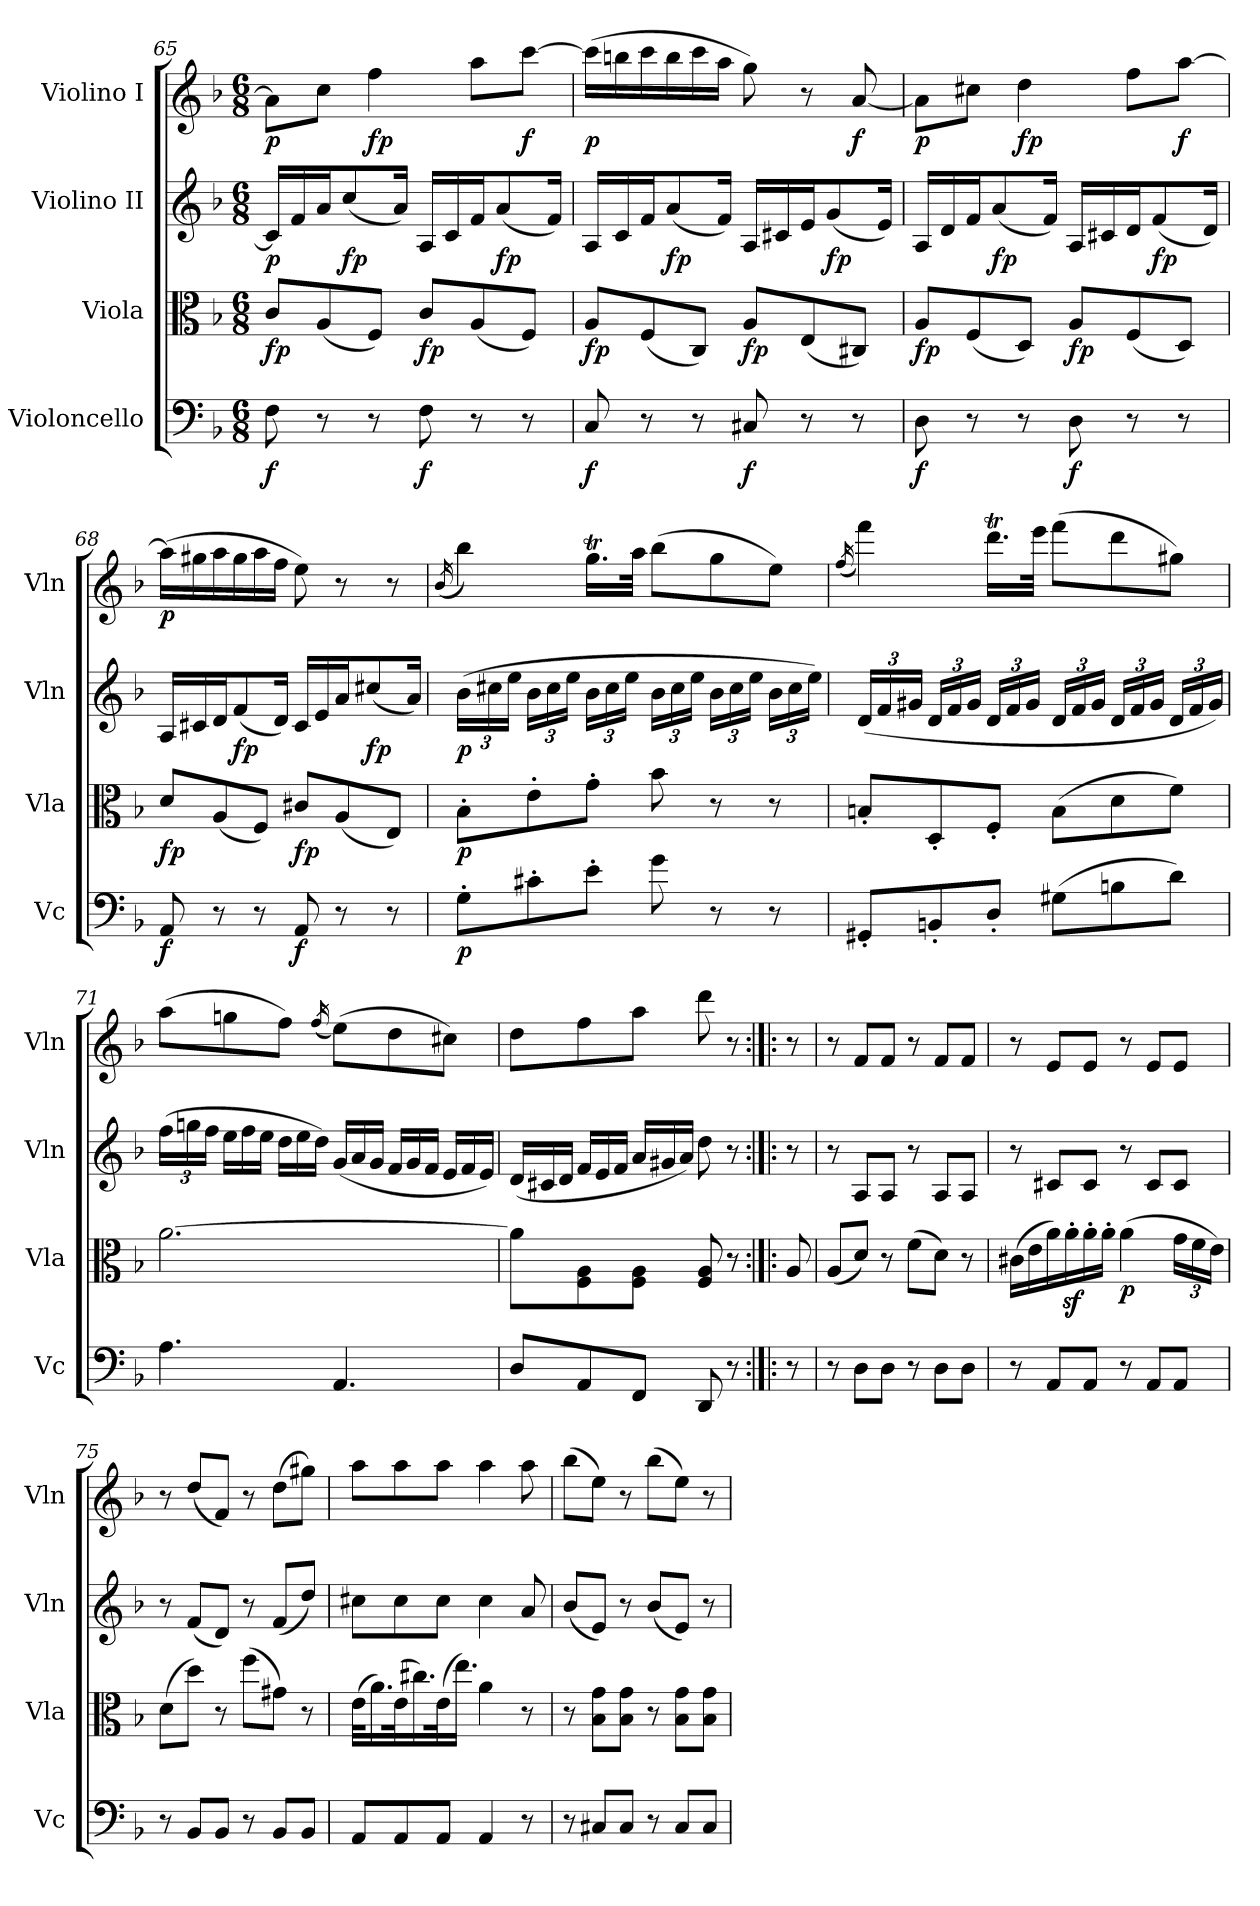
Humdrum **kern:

**kern	**dynam	**kern	**dynam	**kern	**dynam	**kern	**dynam
*part4	*part4	*part3	*part3	*part2	*part2	*part1	*part1
*staff4	*staff4	*staff3	*staff3	*staff2	*staff2	*staff1	*staff1
*I"Violoncello	*	*I"Viola	*	*I"Violino II	*	*I"Violino I	*
*I'Vc	*	*I'Vla	*	*I'Vln	*	*I'Vln	*
*clefF4	*	*clefC3	*	*clefG2	*	*clefG2	*
*k[b-]	*	*k[b-]	*	*k[b-]	*	*k[b-]	*
*d:	*	*d:	*	*d:	*	*d:	*
*M6/8	*	*M6/8	*	*M6/8	*	*M6/8	*
=65	=65	=65	=65	=65	=65	=65	=65
8F	f	8cL	fp	16cLL]	p	8aL]	p
.	.	.	.	16f	.	.	.
8r	.	(8A	.	16aJ	.	8ccJ	.
.	.	.	.	(8cc	fp	.	.
8r	.	8FJ)	.	.	.	4ff	fp
.	.	.	.	16aJk)	.	.	.
8F	f	8cL	fp	16ALL	.	.	.
.	.	.	.	16c	.	.	.
8r	.	(8A	.	16fJ	.	8aaL	.
.	.	.	.	(8a	fp	.	.
8r	.	8FJ)	.	.	.	[8cccJ	f
.	.	.	.	16fJk)	.	.	.
!!LO:LB:g=z
=66	=66	=66	=66	=66	=66	=66	=66
8C	f	8AL	fp	16ALL	.	(16cccLL]	p
.	.	.	.	16c	.	16bbn	.
8r	.	(8F	.	16fJ	.	16ccc	.
.	.	.	.	(8a	fp	16bb	.
8r	.	8CJ)	.	.	.	16ccc	.
.	.	.	.	16fJk)	.	16aaJJ	.
8C#X	f	8AL	fp	16ALL	.	8gg)	.
.	.	.	.	16c#X	.	.	.
8r	.	(8E	.	16eJ	.	8r	.
.	.	.	.	(8g	fp	.	.
8r	.	8C#XJ)	.	.	.	[8a	f
.	.	.	.	16eJk)	.	.	.
=67	=67	=67	=67	=67	=67	=67	=67
8D	f	8AL	fp	16ALL	.	8aL]	p
.	.	.	.	16d	.	.	.
8r	.	(8F	.	16fJ	.	8cc#XJ	.
.	.	.	.	(8a	fp	.	.
8r	.	8DJ)	.	.	.	4dd	fp
.	.	.	.	16fJk)	.	.	.
8D	f	8AL	fp	16ALL	.	.	.
.	.	.	.	16c#X	.	.	.
8r	.	(8F	.	16dJ	.	8ffL	.
.	.	.	.	(8f	fp	.	.
8r	.	8DJ)	.	.	.	[8aaJ	f
.	.	.	.	16dJk)	.	.	.
=68	=68	=68	=68	=68	=68	=68	=68
8AA	f	8dL	fp	16ALL	.	(16aaLL]	p
.	.	.	.	16c#X	.	16gg#X	.
8r	.	(8A	.	16dJ	.	16aa	.
.	.	.	.	(8f	fp	16gg#	.
8r	.	8FJ)	.	.	.	16aa	.
.	.	.	.	16dJk)	.	16ffJJ	.
8AA	f	8c#XL	fp	16c#LL	.	8ee)	.
.	.	.	.	16e	.	.	.
8r	.	(8A	.	16aJ	.	8r	.
.	.	.	.	(8cc#X	fp	.	.
8r	.	8EJ)	.	.	.	8r	.
.	.	.	.	16aJk)	.	.	.
!!LO:LB:g=z
=69	=69	=69	=69	=69	=69	=69	=69
.	.	.	.	.	.	(>16qb-/	.
*	*	*	*	*Xbrackettup	*	*	*
8G'L	p	8B-'L	p	(24b-LL	p	4bb-)	.
.	.	.	.	24cc#X	.	.	.
.	.	.	.	24eeJJ	.	.	.
8c#X'	.	8e'	.	24b-LL	.	.	.
.	.	.	.	24cc#	.	.	.
.	.	.	.	24eeJJ	.	.	.
8e'J	.	8g'J	.	24b-LL	.	16.ggTLL	.
.	.	.	.	24cc#	.	.	.
.	.	.	.	24eeJJ	.	.	.
.	.	.	.	.	.	32aaJJk	.
8g	.	8b-	.	24b-LL	.	(8bb-L	.
.	.	.	.	24cc#	.	.	.
.	.	.	.	24eeJJ	.	.	.
8r	.	8r	.	24b-LL	.	8gg	.
.	.	.	.	24cc#	.	.	.
.	.	.	.	24eeJJ	.	.	.
8r	.	8r	.	24b-LL	.	8eeJ)	.
.	.	.	.	24cc#	.	.	.
.	.	.	.	24eeJJ)	.	.	.
=70	=70	=70	=70	=70	=70	=70	=70
.	.	.	.	.	.	(>16qff/	.
8GG#X'L	.	8Bn'L	.	(24dLL	.	4fff)	.
.	.	.	.	24f	.	.	.
.	.	.	.	24g#XJJ	.	.	.
8BBn'	.	8D'	.	24dLL	.	.	.
.	.	.	.	24f	.	.	.
.	.	.	.	24g#JJ	.	.	.
8D'J	.	8F'J	.	24dLL	.	16.dddTLL	.
.	.	.	.	24f	.	.	.
.	.	.	.	24g#JJ	.	.	.
.	.	.	.	.	.	32eeeJJk	.
(8G#XL	.	(8BL	.	24dLL	.	(8fffL	.
.	.	.	.	24f	.	.	.
.	.	.	.	24g#JJ	.	.	.
8Bn	.	8d	.	24dLL	.	8ddd	.
.	.	.	.	24f	.	.	.
.	.	.	.	24g#JJ	.	.	.
8dJ)	.	8fJ)	.	24dLL	.	8gg#XJ)	.
.	.	.	.	24f	.	.	.
.	.	.	.	24g#JJ)	.	.	.
=71	=71	=71	=71	=71	=71	=71	=71
4.A	.	[2.a	.	(24ffLL	.	(8aaL	.
.	.	.	.	24ggn	.	.	.
.	.	.	.	24ffJJ	.	.	.
*	*	*	*	*Xtuplet	*	*	*
.	.	.	.	24eeLL	.	8ggn	.
.	.	.	.	24ff	.	.	.
.	.	.	.	24eeJJ	.	.	.
.	.	.	.	24ddLL	.	8ffJ)	.
.	.	.	.	24ee	.	.	.
.	.	.	.	24ddJJ)	.	.	.
.	.	.	.	.	.	(<16qff/	.
4.AA	.	.	.	(24gLL	.	(8eeL)	.
.	.	.	.	24a	.	.	.
.	.	.	.	24gJJ	.	.	.
.	.	.	.	24fLL	.	8dd	.
.	.	.	.	24g	.	.	.
.	.	.	.	24fJJ	.	.	.
.	.	.	.	24eLL	.	8cc#XJ)	.
.	.	.	.	24f	.	.	.
.	.	.	.	24eJJ)	.	.	.
!!LO:PB:g=z
=72a	=72a	=72a	=72a	=72a	=72a	=72a	=72a
8DL	.	8a\L]	.	(24dLL	.	8ddL	.
.	.	.	.	24c#X	.	.	.
.	.	.	.	24dJJ	.	.	.
8AA	.	8A\ 8F\	.	24fLL	.	8ff	.
.	.	.	.	24e	.	.	.
.	.	.	.	24fJJ	.	.	.
8FFJ	.	8A 8FJ	.	24aLL	.	8aaJ	.
.	.	.	.	24g#X	.	.	.
.	.	.	.	24aJJ)	.	.	.
8DD	.	8A 8F	.	8dd	.	8ddd	.
8r	.	8r	.	8r	.	8r	.
=72b:|!|:	=72b:|!|:	=72b:|!|:	=72b:|!|:	=72b:|!|:	=72b:|!|:	=72b:|!|:	=72b:|!|:
8r	.	8A	.	8r	.	8r	.
=73	=73	=73	=73	=73	=73	=73	=73
8r	.	(8AL	.	8r	.	8r	.
8DL	.	8dJ)	.	8AL	.	8fL	.
8DJ	.	8r	.	8AJ	.	8fJ	.
8r	.	(8fL	.	8r	.	8r	.
8DL	.	8dJ)	.	8AL	.	8fL	.
8DJ	.	8r	.	8AJ	.	8fJ	.
=74	=74	=74	=74	=74	=74	=74	=74
8r	.	(16c#XLL	.	8r	.	8r	.
.	.	16e	.	.	.	.	.
8AAL	.	16a)	.	8c#XL	.	8eL	.
.	.	16az'	.	.	.	.	.
8AAJ	.	16a'	.	8c#J	.	8eJ	.
.	.	16a'JJ	.	.	.	.	.
8r	.	(4a	p	8r	.	8r	.
8AAL	.	.	.	8c#L	.	8eL	.
*	*	*Xbrackettup	*	*	*	*	*
8AAJ	.	24gLL	.	8c#J	.	8eJ	.
.	.	24f	.	.	.	.	.
.	.	24eJJ)	.	.	.	.	.
!!LO:LB:g=z
=75	=75	=75	=75	=75	=75	=75	=75
8r	.	(8dL	.	8r	.	8r	.
8BB-L	.	8ddJ)	.	(8fL	.	(8ddL	.
8BB-J	.	8r	.	8dJ)	.	8fJ)	.
8r	.	(8ffL	.	8r	.	8r	.
8BB-L	.	8g#XJ)	.	(8fL	.	(8ddL	.
8BB-J	.	8r	.	8ddJ)	.	8gg#XJ)	.
=76	=76	=76	=76	=76	=76	=76	=76
8AAL	.	(32eKLL	.	8cc#XL	.	8aaL	.
.	.	16.a)	.	.	.	.	.
8AA	.	(32ek	.	8cc#	.	8aa	.
.	.	16.cc#X)	.	.	.	.	.
8AAJ	.	(32ek	.	8cc#J	.	8aaJ	.
.	.	16.eeJJ)	.	.	.	.	.
4AA	.	4a	.	4cc#	.	4aa	.
8r	.	8r	.	8a	.	8aa	.
=77	=77	=77	=77	=77	=77	=77	=77
8r	.	8r	.	(8b-L	.	(8bb-L	.
8C#XL	.	8g 8B-L	.	8eJ)	.	8eeJ)	.
8C#J	.	8g 8B-J	.	8r	.	8r	.
8r	.	8r	.	(8b-L	.	(8bb-L	.
8C#L	.	8g 8B-L	.	8eJ)	.	8eeJ)	.
8C#J	.	8g 8B-J	.	8r	.	8r	.
=	=	=	=	=	=	=	=
*-	*-	*-	*-	*-	*-	*-	*-
